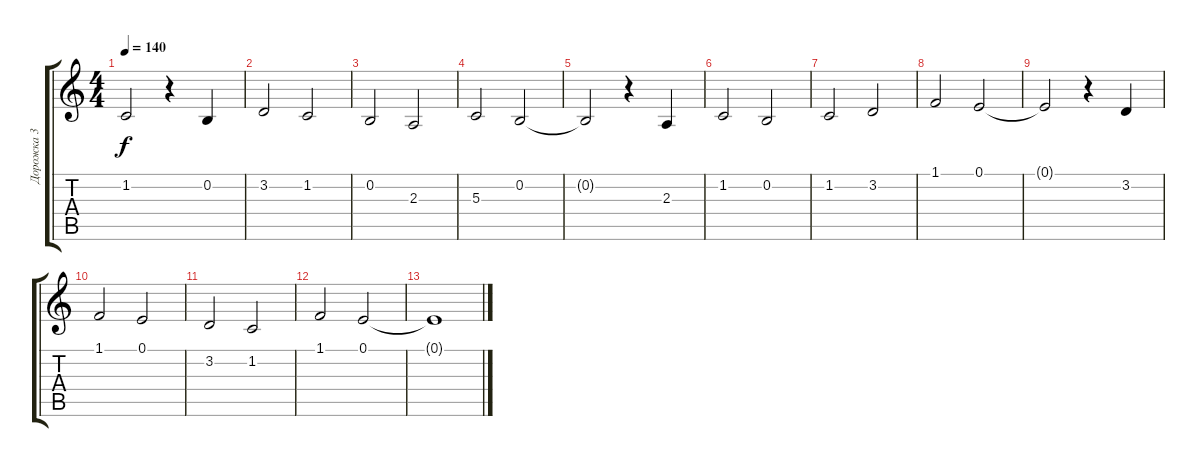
\track ("Дорожка 3" "Дорожка 3") {instrument brightacousticpiano}
\staff {score tabs}
\tuning (E4 B3 G3 D3 A2 E2) {hide}
\ts (4 4)
\tempo 140
\clef g2
\ks c
1.2{t}.2{dy f} r.4 0.2.4 |
3.2.2 1.2.2 |
0.2.2 2.3.2 |
5.3.2 0.2.2 |
0.2{t}.2 r.4 2.3.4 |
1.2.2 0.2.2 |
1.2.2 3.2.2 |
1.1.2 0.1.2 |
0.1{t}.2 r.4 3.2.4 |
1.1.2 0.1.2 |
3.2.2 1.2.2 |
1.1.2 0.1.2 |
0.1{t}.1
